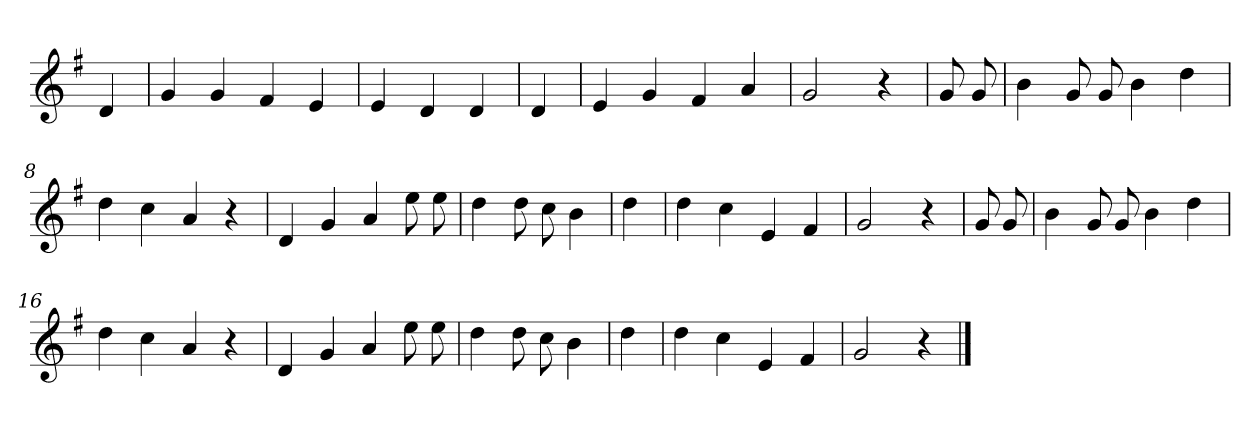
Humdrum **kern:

**kern
*part1
*staff1
*clefG2
*k[f#]
*G:
=
4d
=1
4g
4g
4f#
4e
=2
4e
4d
4d
=3
4d
=4
4e
4g
4f#
4a
=5
2g
4r
=6
8g
8g
=7
4b
8g
8g
4b
4dd
=8
4dd
4cc
4a
4r
=9
4d
4g
4a
8ee
8ee
=10
4dd
8dd
8cc
4b
=11
4dd
=12
4dd
4cc
4e
4f#
=13
2g
4r
=14
8g
8g
=15
4b
8g
8g
4b
4dd
=16
4dd
4cc
4a
4r
=17
4d
4g
4a
8ee
8ee
=18
4dd
8dd
8cc
4b
=19
4dd
=20
4dd
4cc
4e
4f#
=21
2g
4r
==
*-
